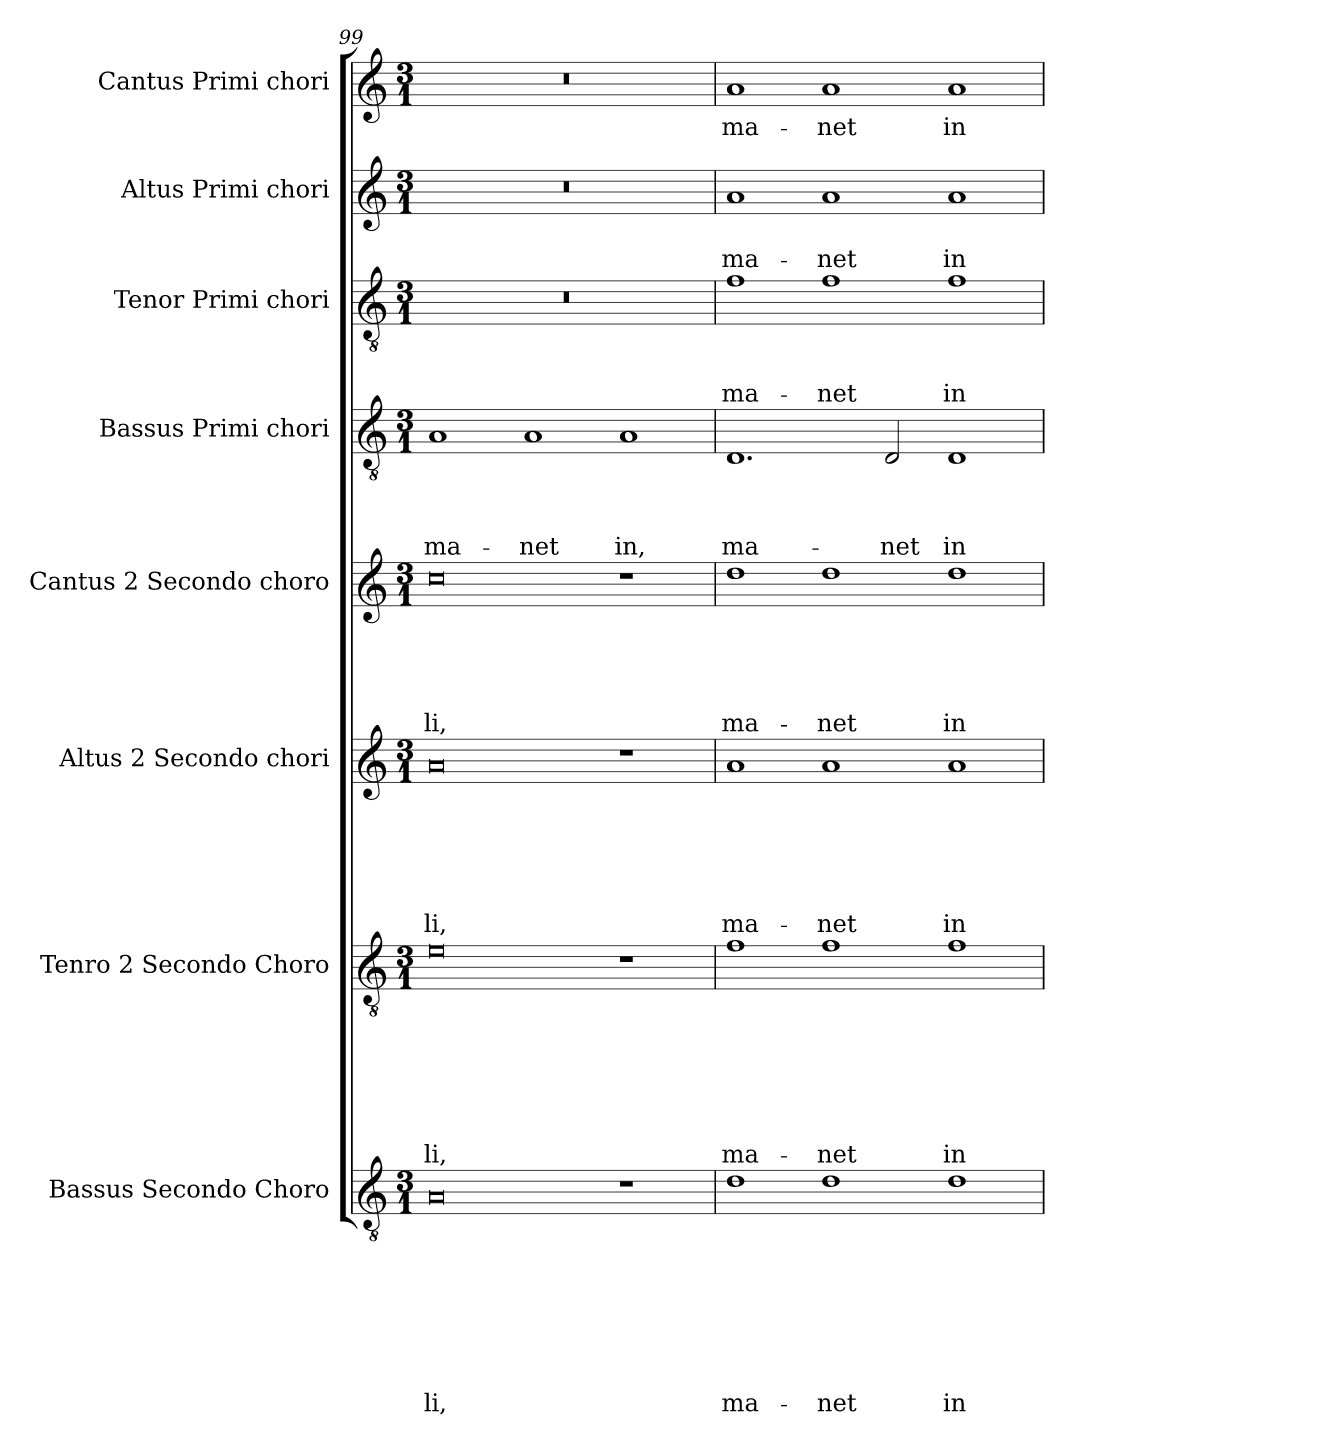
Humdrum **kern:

**kern	**text	**text	**text	**text	**text	**text	**text	**text	**kern	**text	**text	**text	**text	**text	**text	**text	**kern	**text	**text	**text	**text	**text	**text	**kern	**text	**text	**text	**text	**text	**kern	**text	**text	**text	**text	**kern	**text	**text	**text	**kern	**text	**text	**kern	**text
*part8	*part8	*part8	*part8	*part8	*part8	*part8	*part8	*part8	*part7	*part7	*part7	*part7	*part7	*part7	*part7	*part7	*part6	*part6	*part6	*part6	*part6	*part6	*part6	*part5	*part5	*part5	*part5	*part5	*part5	*part4	*part4	*part4	*part4	*part4	*part3	*part3	*part3	*part3	*part2	*part2	*part2	*part1	*part1
*staff8	*staff8	*staff8	*staff8	*staff8	*staff8	*staff8	*staff8	*staff8	*staff7	*staff7	*staff7	*staff7	*staff7	*staff7	*staff7	*staff7	*staff6	*staff6	*staff6	*staff6	*staff6	*staff6	*staff6	*staff5	*staff5	*staff5	*staff5	*staff5	*staff5	*staff4	*staff4	*staff4	*staff4	*staff4	*staff3	*staff3	*staff3	*staff3	*staff2	*staff2	*staff2	*staff1	*staff1
*I"Bassus Secondo Choro	*	*	*	*	*	*	*	*	*I"Tenro 2 Secondo Choro	*	*	*	*	*	*	*	*I"Altus 2 Secondo chori	*	*	*	*	*	*	*I"Cantus 2 Secondo choro	*	*	*	*	*	*I"Bassus Primi chori	*	*	*	*	*I"Tenor Primi chori	*	*	*	*I"Altus Primi chori	*	*	*I"Cantus Primi chori	*
*I'Ch	*	*	*	*	*	*	*	*	*I'Ch	*	*	*	*	*	*	*	*I'Ch	*	*	*	*	*	*	*I'Ch	*	*	*	*	*	*I'Ch	*	*	*	*	*I'Ch	*	*	*	*I'Ch	*	*	*I'Ch	*
*clefGv2	*	*	*	*	*	*	*	*	*clefGv2	*	*	*	*	*	*	*	*clefG2	*	*	*	*	*	*	*clefG2	*	*	*	*	*	*clefGv2	*	*	*	*	*clefGv2	*	*	*	*clefG2	*	*	*clefG2	*
*k[]	*	*	*	*	*	*	*	*	*k[]	*	*	*	*	*	*	*	*k[]	*	*	*	*	*	*	*k[]	*	*	*	*	*	*k[]	*	*	*	*	*k[]	*	*	*	*k[]	*	*	*k[]	*
*C:	*	*	*	*	*	*	*	*	*C:	*	*	*	*	*	*	*	*C:	*	*	*	*	*	*	*C:	*	*	*	*	*	*C:	*	*	*	*	*C:	*	*	*	*C:	*	*	*C:	*
*M3/1	*	*	*	*	*	*	*	*	*M3/1	*	*	*	*	*	*	*	*M3/1	*	*	*	*	*	*	*M3/1	*	*	*	*	*	*M3/1	*	*	*	*	*M3/1	*	*	*	*M3/1	*	*	*M3/1	*
=99	=99	=99	=99	=99	=99	=99	=99	=99	=99	=99	=99	=99	=99	=99	=99	=99	=99	=99	=99	=99	=99	=99	=99	=99	=99	=99	=99	=99	=99	=99	=99	=99	=99	=99	=99	=99	=99	=99	=99	=99	=99	=99	=99
!	!	!	!	!	!	!	!	!LO:LY:b:rj	!	!	!	!	!	!	!	!LO:LY:b:rj	!	!	!	!	!	!	!LO:LY:b:rj	!	!	!	!	!	!LO:LY:b:rj	!	!	!	!	!LO:LY:b	!	!	!	!	!	!	!	!	!
0A	.	.	.	.	.	.	.	-li,	0e	.	.	.	.	.	.	-li,	0a	.	.	.	.	.	-li,	0cc	.	.	.	.	-li,	1A	.	.	.	ma-	0.r	.	.	.	0.r	.	.	0.r	.
!	!	!	!	!	!	!	!	!	!	!	!	!	!	!	!	!	!	!	!	!	!	!	!	!	!	!	!	!	!	!	!	!	!	!LO:LY:b	!	!	!	!	!	!	!	!	!
.	.	.	.	.	.	.	.	.	.	.	.	.	.	.	.	.	.	.	.	.	.	.	.	.	.	.	.	.	.	1A	.	.	.	-net	.	.	.	.	.	.	.	.	.
!	!	!	!	!	!	!	!	!	!	!	!	!	!	!	!	!	!	!	!	!	!	!	!	!	!	!	!	!	!	!	!	!	!	!LO:LY:b	!	!	!	!	!	!	!	!	!
1r	.	.	.	.	.	.	.	.	1r	.	.	.	.	.	.	.	1r	.	.	.	.	.	.	1r	.	.	.	.	.	1A	.	.	.	in,	.	.	.	.	.	.	.	.	.
=100	=100	=100	=100	=100	=100	=100	=100	=100	=100	=100	=100	=100	=100	=100	=100	=100	=100	=100	=100	=100	=100	=100	=100	=100	=100	=100	=100	=100	=100	=100	=100	=100	=100	=100	=100	=100	=100	=100	=100	=100	=100	=100	=100
!	!	!	!	!	!	!	!	!LO:LY:b	!	!	!	!	!	!	!	!LO:LY:b	!	!	!	!	!	!	!LO:LY:b	!	!	!	!	!	!LO:LY:b	!	!	!	!	!LO:LY:b	!	!	!	!LO:LY:b	!	!	!LO:LY:b	!	!LO:LY:b
1d	.	.	.	.	.	.	.	ma-	1f	.	.	.	.	.	.	ma-	1a	.	.	.	.	.	ma-	1dd	.	.	.	.	ma-	1.D	.	.	.	ma-	1f	.	.	ma-	1a	.	ma-	1a	ma-
!	!	!	!	!	!	!	!	!LO:LY:b	!	!	!	!	!	!	!	!LO:LY:b	!	!	!	!	!	!	!LO:LY:b	!	!	!	!	!	!LO:LY:b	!	!	!	!	!	!	!	!	!LO:LY:b	!	!	!LO:LY:b	!	!LO:LY:b
1d	.	.	.	.	.	.	.	-net	1f	.	.	.	.	.	.	-net	1a	.	.	.	.	.	-net	1dd	.	.	.	.	-net	.	.	.	.	.	1f	.	.	-net	1a	.	-net	1a	-net
!	!	!	!	!	!	!	!	!	!	!	!	!	!	!	!	!	!	!	!	!	!	!	!	!	!	!	!	!	!	!	!	!	!	!LO:LY:b	!	!	!	!	!	!	!	!	!
.	.	.	.	.	.	.	.	.	.	.	.	.	.	.	.	.	.	.	.	.	.	.	.	.	.	.	.	.	.	2D/	.	.	.	-net	.	.	.	.	.	.	.	.	.
!	!	!	!	!	!	!	!	!LO:LY:b	!	!	!	!	!	!	!	!LO:LY:b	!	!	!	!	!	!	!LO:LY:b	!	!	!	!	!	!LO:LY:b	!	!	!	!	!LO:LY:b	!	!	!	!LO:LY:b	!	!	!LO:LY:b	!	!LO:LY:b
1d	.	.	.	.	.	.	.	in	1f	.	.	.	.	.	.	in	1a	.	.	.	.	.	in	1dd	.	.	.	.	in	1D	.	.	.	in	1f	.	.	in	1a	.	in	1a	in
=	=	=	=	=	=	=	=	=	=	=	=	=	=	=	=	=	=	=	=	=	=	=	=	=	=	=	=	=	=	=	=	=	=	=	=	=	=	=	=	=	=	=	=
*-	*-	*-	*-	*-	*-	*-	*-	*-	*-	*-	*-	*-	*-	*-	*-	*-	*-	*-	*-	*-	*-	*-	*-	*-	*-	*-	*-	*-	*-	*-	*-	*-	*-	*-	*-	*-	*-	*-	*-	*-	*-	*-	*-
